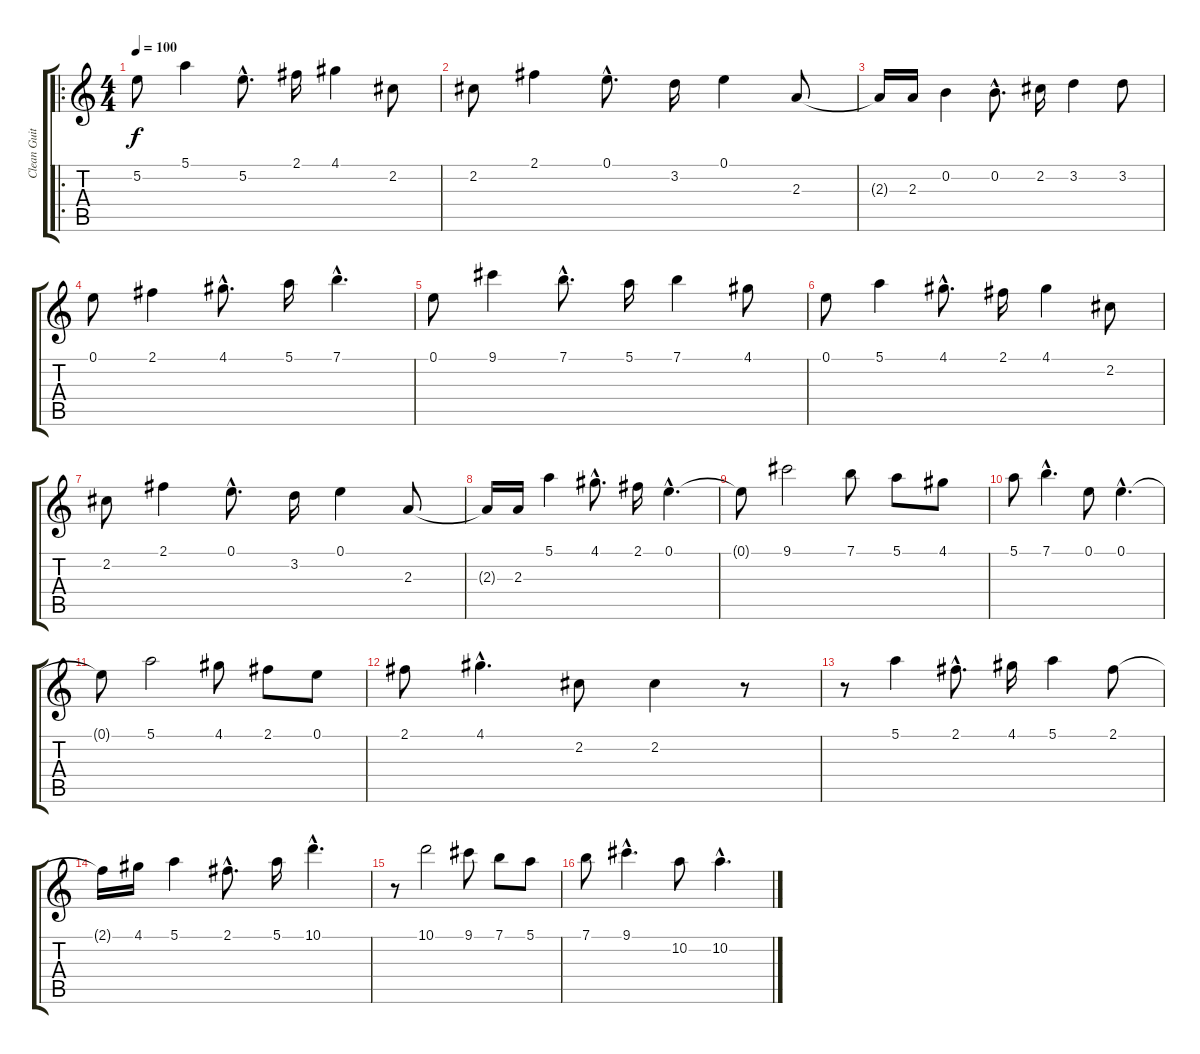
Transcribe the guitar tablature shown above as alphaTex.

\track ("Clean Guitar" "Clean Guit") {instrument electricguitarclean}
\staff {score tabs}
\tuning (E4 B3 G3 D3 A2 E2) {hide}
\ro
\ts (4 4)
\tempo 100
\clef g2
\ks c
5.2.8{dy f instrument electricguitarclean} 5.1.4 5.2{hac}.8{d} 2.1.16 4.1.4 2.2.8 |
2.2.8 2.1.4 0.1{hac}.8{d} 3.2.16 0.1.4 2.3.8 |
2.3{t}.16 2.3.16 0.2.4 0.2{hac}.8{d} 2.2.16 3.2.4 3.2.8 |
0.1.8 2.1.4 4.1{hac}.8{d} 5.1.16 7.1{hac}.4{d} |
0.1.8 9.1.4 7.1{hac}.8{d} 5.1.16 7.1.4 4.1.8 |
0.1.8 5.1.4 4.1{hac}.8{d} 2.1.16 4.1.4 2.2.8 |
2.2.8 2.1.4 0.1{hac}.8{d} 3.2.16 0.1.4 2.3.8 |
2.3{t}.16 2.3.16 5.1.4 4.1{hac}.8{d} 2.1.16 0.1{hac}.4{d} |
0.1{t}.8 9.1.2 7.1.8 5.1.8 4.1.8 |
5.1.8 7.1{hac}.4{d} 0.1.8 0.1{hac}.4{d} |
0.1{t}.8 5.1.2 4.1.8 2.1.8 0.1.8 |
2.1.8 4.1{hac}.4{d} 2.2.8 2.2.4 r.8 |
r.8 5.1.4 2.1{hac}.8{d} 4.1.16 5.1.4 2.1.8 |
2.1{t}.16 4.1.16 5.1.4 2.1{hac}.8{d} 5.1.16 10.1{hac}.4{d} |
r.8 10.1.2 9.1.8 7.1.8 5.1.8 |
7.1.8 9.1{hac}.4{d} 10.2.8 10.2{hac}.4{d}
